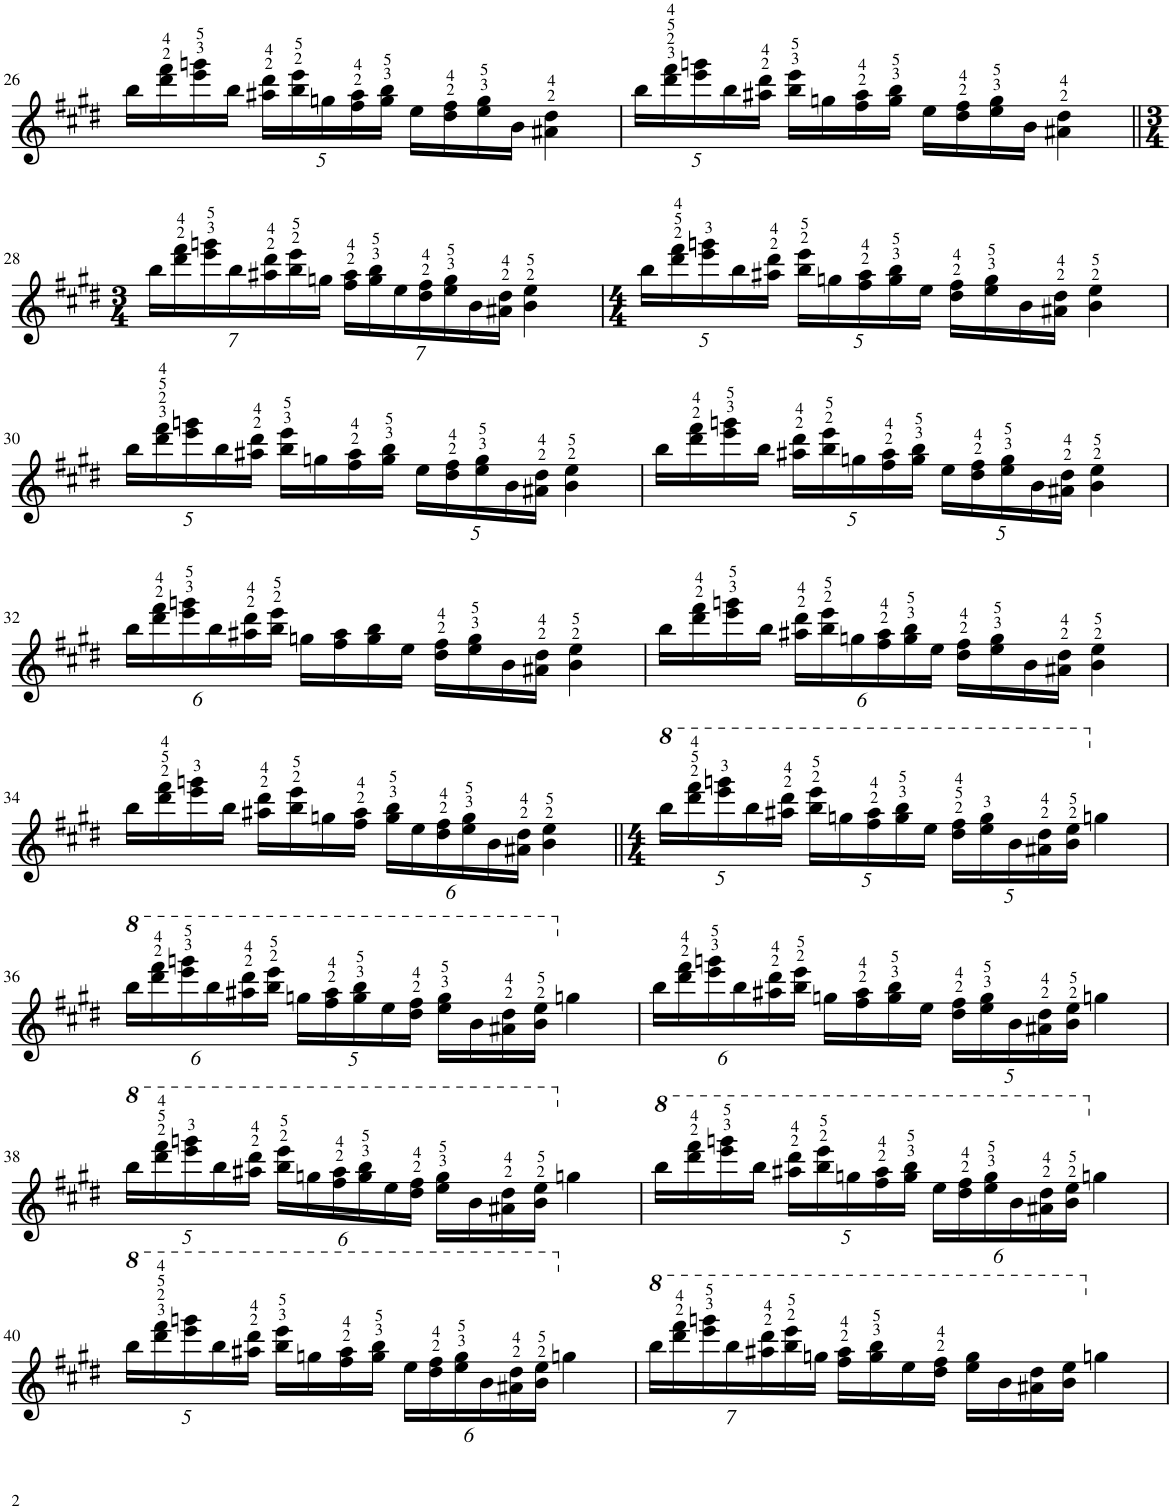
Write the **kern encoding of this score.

**kern
*part1
*staff1
*I"Piano
*I'Pno.
!!LO:PB:g=z
*clefG2
*k[f#c#g#d#]
*M4/4
=26
16bb\LL
16ddd#\ 16fff#\
16eee\ 16gggn\
16bb\JJ
*Xbrackettup
20aa#X\ 20ddd#\LL
20bb\ 20eee\
20ggn\
20ff#\ 20aa#\
20gg\ 20bb\JJ
16ee\LL
16dd#\ 16ff#\
16ee\ 16gg\
16b\JJ
4a#X\ 4dd#\
=27
20bb\LL
20ddd#\ 20fff#\
20eee\ 20gggn\
20bb\
20aa#X\ 20ddd#\JJ
16bb\ 16eee\LL
16ggn\
16ff#\ 16aa#\
16gg\ 16bb\JJ
16ee\LL
16dd#\ 16ff#\
16ee\ 16gg\
16b\JJ
4a#X\ 4dd#\
!!LO:LB:g=z
=28||
*M3/4
28bb\LL
28ddd#\ 28fff#\
28eee\ 28gggn\
28bb\
28aa#X\ 28ddd#\
28bb\ 28eee\
28ggn\JJ
28ff#\ 28aa#\LL
28gg\ 28bb\
28ee\
28dd#\ 28ff#\
28ee\ 28gg\
28b\
28a#X\ 28dd#\JJ
4b\ 4ee\
=29
*M4/4
20bb\LL
20ddd#\ 20fff#\
20eee\ 20gggn\
20bb\
20aa#X\ 20ddd#\JJ
20bb\ 20eee\LL
20ggn\
20ff#\ 20aa#\
20gg\ 20bb\
20ee\JJ
16dd#\ 16ff#\LL
16ee\ 16gg\
16b\
16a#X\ 16dd#\JJ
4b\ 4ee\
!!LO:LB:g=z
=30
20bb\LL
20ddd#\ 20fff#\
20eee\ 20gggn\
20bb\
20aa#X\ 20ddd#\JJ
16bb\ 16eee\LL
16ggn\
16ff#\ 16aa#\
16gg\ 16bb\JJ
20ee\LL
20dd#\ 20ff#\
20ee\ 20gg\
20b\
20a#X\ 20dd#\JJ
4b\ 4ee\
=31
16bb\LL
16ddd#\ 16fff#\
16eee\ 16gggn\
16bb\JJ
20aa#X\ 20ddd#\LL
20bb\ 20eee\
20ggn\
20ff#\ 20aa#\
20gg\ 20bb\JJ
20ee\LL
20dd#\ 20ff#\
20ee\ 20gg\
20b\
20a#X\ 20dd#\JJ
4b\ 4ee\
!!LO:LB:g=z
=32
24bb\LL
24ddd#\ 24fff#\
24eee\ 24gggn\
24bb\
24aa#X\ 24ddd#\
24bb\ 24eee\JJ
16ggn\LL
16ff#\ 16aa#\
16gg\ 16bb\
16ee\JJ
16dd#\ 16ff#\LL
16ee\ 16gg\
16b\
16a#X\ 16dd#\JJ
4b\ 4ee\
=33
16bb\LL
16ddd#\ 16fff#\
16eee\ 16gggn\
16bb\JJ
24aa#X\ 24ddd#\LL
24bb\ 24eee\
24ggn\
24ff#\ 24aa#\
24gg\ 24bb\
24ee\JJ
16dd#\ 16ff#\LL
16ee\ 16gg\
16b\
16a#X\ 16dd#\JJ
4b\ 4ee\
!!LO:LB:g=z
=34
16bb\LL
16ddd#\ 16fff#\
16eee\ 16gggn\
16bb\JJ
16aa#X\ 16ddd#\LL
16bb\ 16eee\
16ggn\
16ff#\ 16aa#\JJ
24gg\ 24bb\LL
24ee\
24dd#\ 24ff#\
24ee\ 24gg\
24b\
24a#X\ 24dd#\JJ
4b\ 4ee\
=35||
*M4/4
*8va
20bbb\LL
20dddd#\ 20ffff#\
20eeee\ 20ggggn\
20bbb\
20aaa#X\ 20dddd#\JJ
20bbb\ 20eeee\LL
20gggn\
20fff#\ 20aaa#\
20ggg\ 20bbb\
20eee\JJ
20ddd#\ 20fff#\LL
20eee\ 20ggg\
20bb\
20aa#X\ 20ddd#\
20bb\ 20eee\JJ
*X8va
4ggn\
!!LO:LB:g=z
=36
*8va
24bbb\LL
24dddd#\ 24ffff#\
24eeee\ 24ggggn\
24bbb\
24aaa#X\ 24dddd#\
24bbb\ 24eeee\JJ
20gggn\LL
20fff#\ 20aaa#\
20ggg\ 20bbb\
20eee\
20ddd#\ 20fff#\JJ
16eee\ 16ggg\LL
16bb\
16aa#X\ 16ddd#\
16bb\ 16eee\JJ
*X8va
4ggn\
=37
24bb\LL
24ddd#\ 24fff#\
24eee\ 24gggn\
24bb\
24aa#X\ 24ddd#\
24bb\ 24eee\JJ
16ggn\LL
16ff#\ 16aa#\
16gg\ 16bb\
16ee\JJ
20dd#\ 20ff#\LL
20ee\ 20gg\
20b\
20a#X\ 20dd#\
20b\ 20ee\JJ
4ggn\
!!LO:LB:g=z
=38
*8va
20bbb\LL
20dddd#\ 20ffff#\
20eeee\ 20ggggn\
20bbb\
20aaa#X\ 20dddd#\JJ
24bbb\ 24eeee\LL
24gggn\
24fff#\ 24aaa#\
24ggg\ 24bbb\
24eee\
24ddd#\ 24fff#\JJ
16eee\ 16ggg\LL
16bb\
16aa#X\ 16ddd#\
16bb\ 16eee\JJ
*X8va
4ggn\
=39
*8va
16bbb\LL
16dddd#\ 16ffff#\
16eeee\ 16ggggn\
16bbb\JJ
20aaa#X\ 20dddd#\LL
20bbb\ 20eeee\
20gggn\
20fff#\ 20aaa#\
20ggg\ 20bbb\JJ
24eee\LL
24ddd#\ 24fff#\
24eee\ 24ggg\
24bb\
24aa#X\ 24ddd#\
24bb\ 24eee\JJ
*X8va
4ggn\
!!LO:LB:g=z
=40
*8va
20bbb\LL
20dddd#\ 20ffff#\
20eeee\ 20ggggn\
20bbb\
20aaa#X\ 20dddd#\JJ
16bbb\ 16eeee\LL
16gggn\
16fff#\ 16aaa#\
16ggg\ 16bbb\JJ
24eee\LL
24ddd#\ 24fff#\
24eee\ 24ggg\
24bb\
24aa#X\ 24ddd#\
24bb\ 24eee\JJ
*X8va
4ggn\
=41
*8va
28bbb\LL
28dddd#\ 28ffff#\
28eeee\ 28ggggn\
28bbb\
28aaa#X\ 28dddd#\
28bbb\ 28eeee\
28gggn\JJ
16fff#\ 16aaa#\LL
16ggg\ 16bbb\
16eee\
16ddd#\ 16fff#\JJ
16eee\ 16ggg\LL
16bb\
16aa#X\ 16ddd#\
16bb\ 16eee\JJ
*X8va
4ggn\
=
*-
